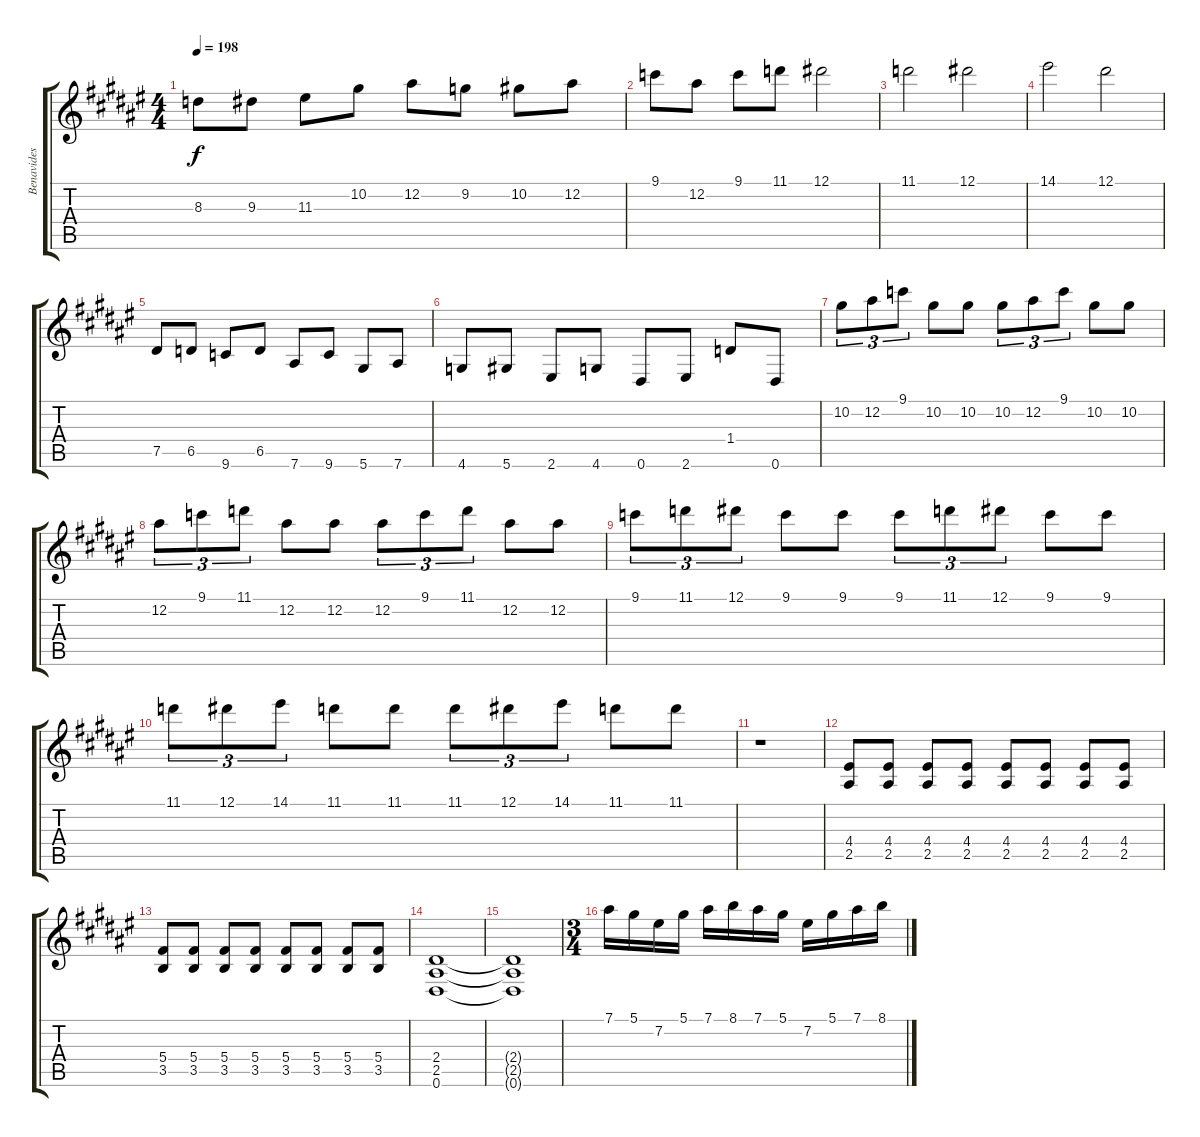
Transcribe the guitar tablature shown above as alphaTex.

\track ("Benavides" "Benavides") {instrument distortionguitar}
\staff {score tabs}
\tuning (Eb4 Bb3 Gb3 Db3 Ab2 Eb2) {hide}
\ts (4 4)
\tempo 198
\clef g2
\ks d#minor
8.3.8{dy f} 9.3.8 11.3.8 10.2.8 12.2.8 9.2.8 10.2.8 12.2.8 |
9.1.8 12.2.8 9.1.8 11.1.8 12.1.2 |
11.1.2 12.1.2 |
14.1.2 12.1.2 |
7.5.8 6.5.8 9.6.8 6.5.8 7.6.8 9.6.8 5.6.8 7.6.8 |
4.6.8 5.6.8 2.6.8 4.6.8 0.6.8 2.6.8 1.4.8 0.6.8 |
10.2.8{tu (3 2)} 12.2.8{tu (3 2)} 9.1.8{tu (3 2)} 10.2.8 10.2.8 10.2.8{tu (3 2)} 12.2.8{tu (3 2)} 9.1.8{tu (3 2)} 10.2.8 10.2.8 |
12.2.8{tu (3 2)} 9.1.8{tu (3 2)} 11.1.8{tu (3 2)} 12.2.8 12.2.8 12.2.8{tu (3 2)} 9.1.8{tu (3 2)} 11.1.8{tu (3 2)} 12.2.8 12.2.8 |
9.1.8{tu (3 2)} 11.1.8{tu (3 2)} 12.1.8{tu (3 2)} 9.1.8 9.1.8 9.1.8{tu (3 2)} 11.1.8{tu (3 2)} 12.1.8{tu (3 2)} 9.1.8 9.1.8 |
11.1.8{tu (3 2)} 12.1.8{tu (3 2)} 14.1.8{tu (3 2)} 11.1.8 11.1.8 11.1.8{tu (3 2)} 12.1.8{tu (3 2)} 14.1.8{tu (3 2)} 11.1.8 11.1.8 |
r.1 |
(4.4 2.5).8 (4.4 2.5).8 (4.4 2.5).8 (4.4 2.5).8 (4.4 2.5).8 (4.4 2.5).8 (4.4 2.5).8 (4.4 2.5).8 |
(5.4 3.5).8 (5.4 3.5).8 (5.4 3.5).8 (5.4 3.5).8 (5.4 3.5).8 (5.4 3.5).8 (5.4 3.5).8 (5.4 3.5).8 |
(2.4 2.5 0.6).1 |
(2.4{t} 2.5{t} 0.6{t}).1 |
\ts (3 4)
7.1.16 5.1.16 7.2.16 5.1.16 7.1.16 8.1.16 7.1.16 5.1.16 7.2.16 5.1.16 7.1.16 8.1{ss}.16
